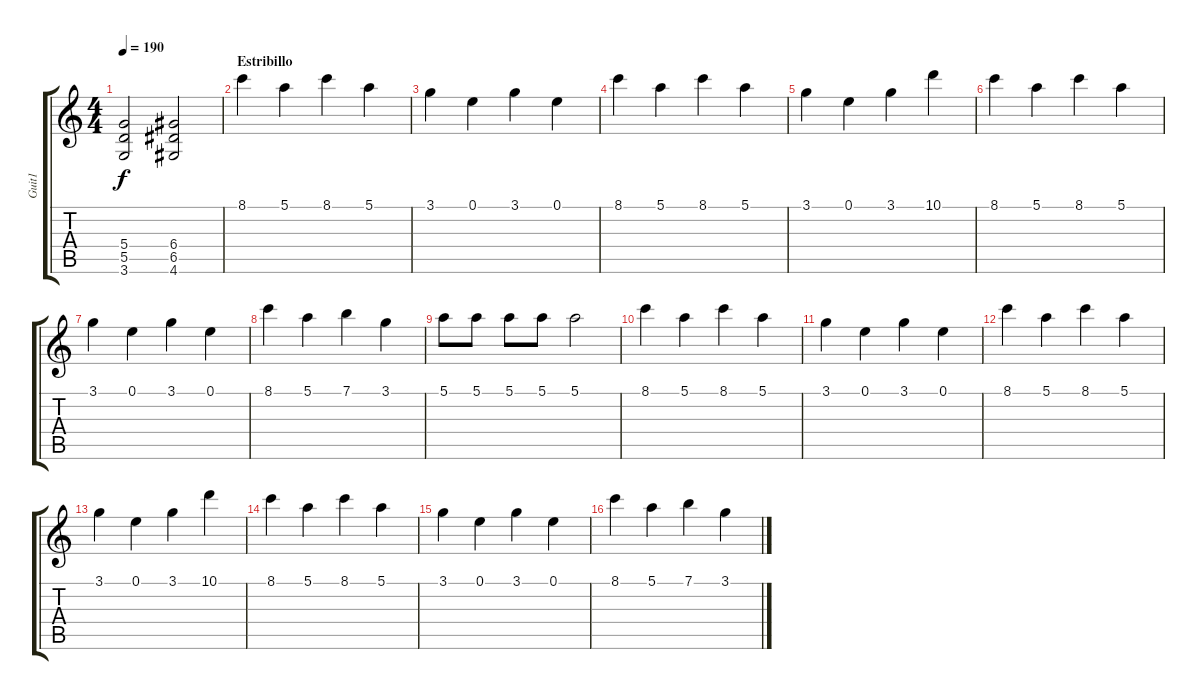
\track ("Guit1" "Guit1") {instrument overdrivenguitar}
\staff {score tabs}
\tuning (E4 B3 G3 D3 A2 E2) {hide}
\ts (4 4)
\tempo 190
\clef g2
\ks c
(5.4 5.5 3.6).2{dy f} (6.4 6.5 4.6).2 |
\section ("" "Estribillo")
8.1.4 5.1.4 8.1.4 5.1.4 |
3.1.4 0.1.4 3.1.4 0.1.4 |
8.1.4 5.1.4 8.1.4 5.1.4 |
3.1.4 0.1.4 3.1.4 10.1.4 |
8.1.4 5.1.4 8.1.4 5.1.4 |
3.1.4 0.1.4 3.1.4 0.1.4 |
8.1.4 5.1.4 7.1.4 3.1.4 |
5.1.8 5.1.8 5.1.8 5.1.8 5.1.2 |
8.1.4 5.1.4 8.1.4 5.1.4 |
3.1.4 0.1.4 3.1.4 0.1.4 |
8.1.4 5.1.4 8.1.4 5.1.4 |
3.1.4 0.1.4 3.1.4 10.1.4 |
8.1.4 5.1.4 8.1.4 5.1.4 |
3.1.4 0.1.4 3.1.4 0.1.4 |
8.1.4 5.1.4 7.1.4 3.1.4
